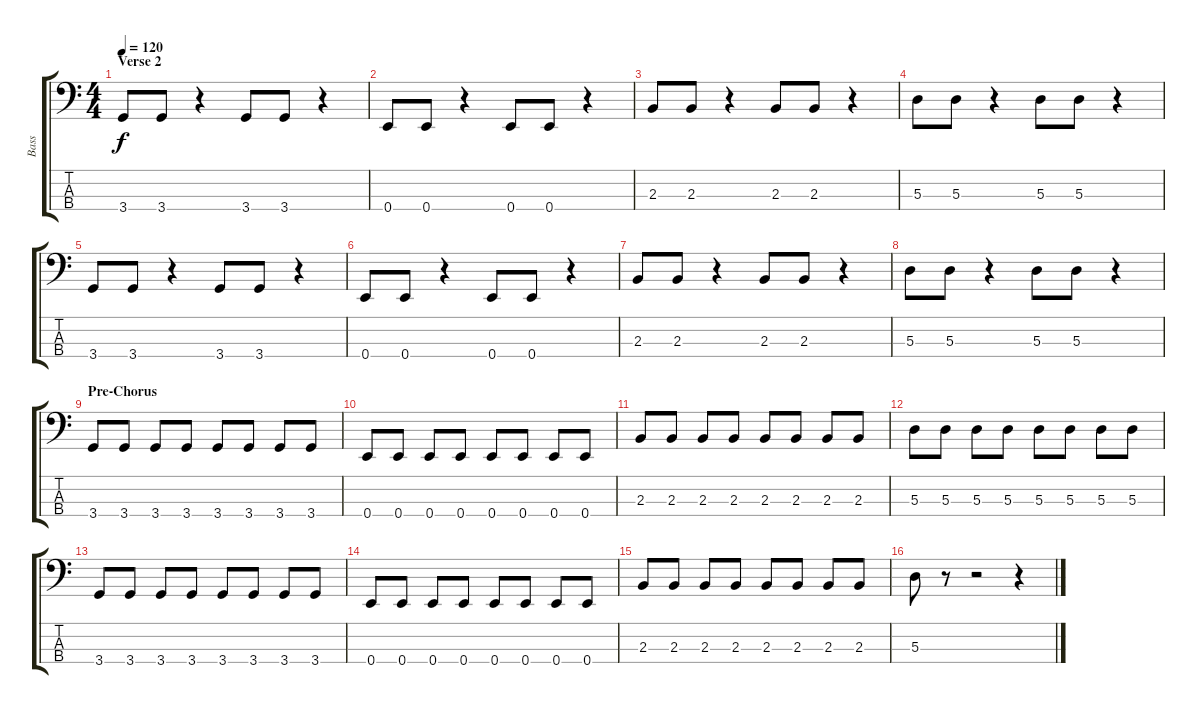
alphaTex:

\track ("Bass" "Bass") {instrument electricbassfinger}
\staff {score tabs}
\tuning (G2 D2 A1 E1) {hide}
\ts (4 4)
\section ("" "Verse 2")
\tempo 120
\clef f4
\ks c
3.4.8{dy f} 3.4.8 r.4 3.4.8 3.4.8 r.4 |
0.4.8 0.4.8 r.4 0.4.8 0.4.8 r.4 |
2.3.8 2.3.8 r.4 2.3.8 2.3.8 r.4 |
5.3.8 5.3.8 r.4 5.3.8 5.3.8 r.4 |
3.4.8 3.4.8 r.4 3.4.8 3.4.8 r.4 |
0.4.8 0.4.8 r.4 0.4.8 0.4.8 r.4 |
2.3.8 2.3.8 r.4 2.3.8 2.3.8 r.4 |
5.3.8 5.3.8 r.4 5.3.8 5.3.8 r.4 |
\section ("" "Pre-Chorus")
3.4.8 3.4.8 3.4.8 3.4.8 3.4.8 3.4.8 3.4.8 3.4.8 |
0.4.8 0.4.8 0.4.8 0.4.8 0.4.8 0.4.8 0.4.8 0.4.8 |
2.3.8 2.3.8 2.3.8 2.3.8 2.3.8 2.3.8 2.3.8 2.3.8 |
5.3.8 5.3.8 5.3.8 5.3.8 5.3.8 5.3.8 5.3.8 5.3.8 |
3.4.8 3.4.8 3.4.8 3.4.8 3.4.8 3.4.8 3.4.8 3.4.8 |
0.4.8 0.4.8 0.4.8 0.4.8 0.4.8 0.4.8 0.4.8 0.4.8 |
2.3.8 2.3.8 2.3.8 2.3.8 2.3.8 2.3.8 2.3.8 2.3.8 |
5.3.8 r.8 r.2 r.4
